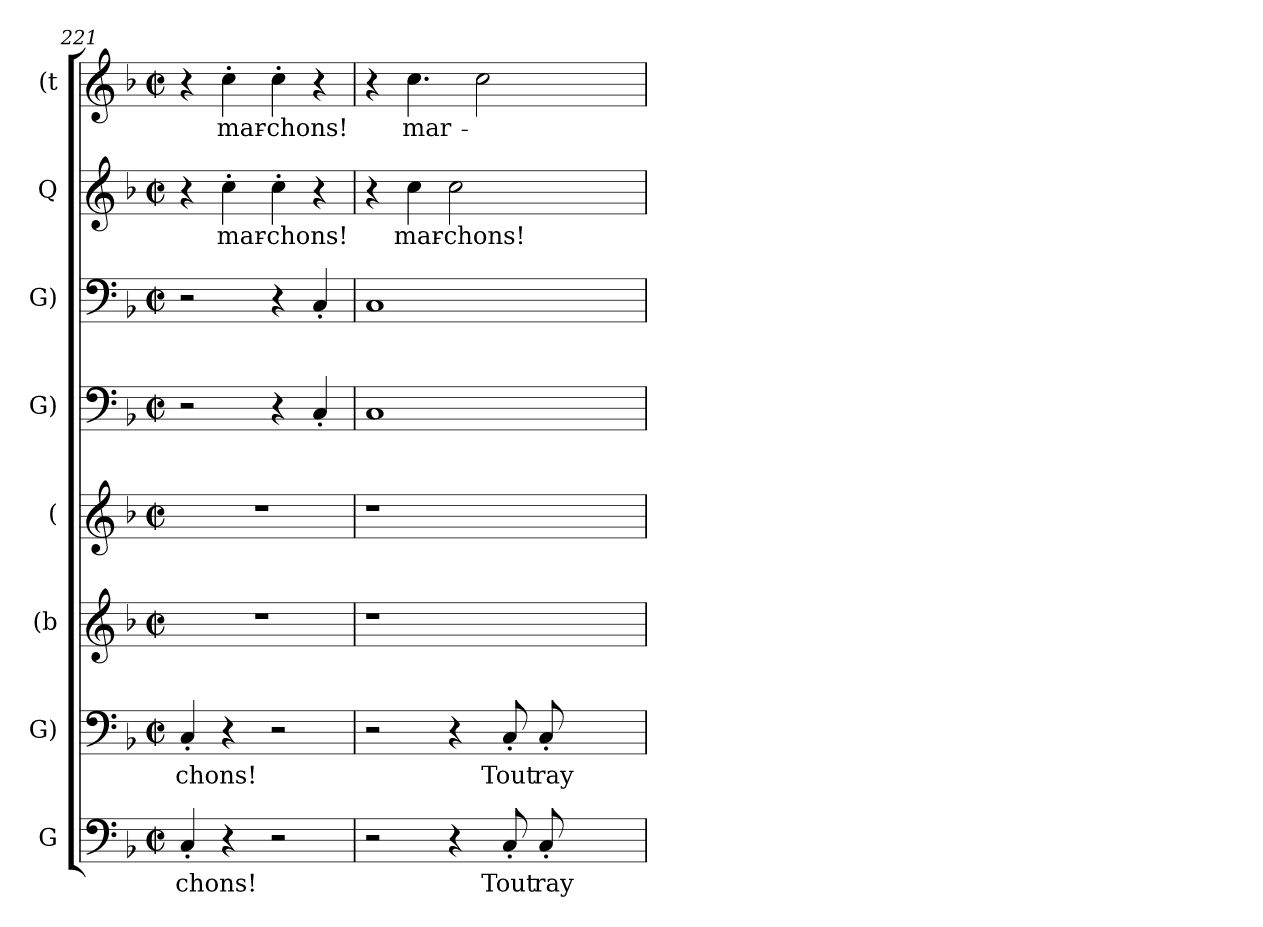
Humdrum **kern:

**kern	**text	**kern	**text	**kern	**kern	**kern	**kern	**kern	**text	**kern	**text
*part8	*part8	*part7	*part7	*part6	*part5	*part4	*part3	*part2	*part2	*part1	*part1
*staff8	*staff8	*staff7	*staff7	*staff6	*staff5	*staff4	*staff3	*staff2	*staff2	*staff1	*staff1
*I"G	*	*I"G)	*	*I"(b	*I"(	*I"G)	*I"G)	*I"Q	*	*I"(t	*
!!LO:LB:g=z
*clefF4	*	*clefF4	*	*clefG2	*clefG2	*clefF4	*clefF4	*clefG2	*	*clefG2	*
*k[b-]	*	*k[b-]	*	*k[b-]	*k[b-]	*k[b-]	*k[b-]	*k[b-]	*	*k[b-]	*
*M2/2	*	*M2/2	*	*M2/2	*M2/2	*M2/2	*M2/2	*M2/2	*	*M2/2	*
*met(c|)	*	*met(c|)	*	*met(c|)	*met(c|)	*met(c|)	*met(c|)	*met(c|)	*	*met(c|)	*
=221	=221	=221	=221	=221	=221	=221	=221	=221	=221	=221	=221
4C'<i/	chons!	4C'<i/	chons!	1r	1r	2r	2r	4r	.	4r	.
4r	.	4r	.	.	.	.	.	4cc'>i\	mar-	4cc'>i\	mar-
2r	.	2r	.	.	.	4r	4r	4cc'>i\	chons!	4cc'>i\	chons!
.	.	.	.	.	.	4C'<i/	4C'<i/	4r	.	4r	.
=222	=222	=222	=222	=222	=222	=222	=222	=222	=222	=222	=222
2r	.	2r	.	1r	1r	1Ci/	1Ci/	4r	.	4r	.
.	.	.	.	.	.	.	.	4cci\	mar-	4.cci\	mar-
4r	.	4r	.	.	.	.	.	2cci\	chons!	.	.
.	.	.	.	.	.	.	.	.	.	2ccj\	.
8C'<i/	Tout	8C'<i/	Tout	.	.	.	.	.	.	.	.
8C'<i/	ray	8C'<i/	ray	.	.	.	.	.	.	.	.
2ryy	.	2ryy	.	2ryy	2ryy	2ryy	2ryy	2ryy	.	.	.
.	.	.	.	.	.	.	.	.	.	4.ryy	.
=	=	=	=	=	=	=	=	=	=	=	=
*-	*-	*-	*-	*-	*-	*-	*-	*-	*-	*-	*-
